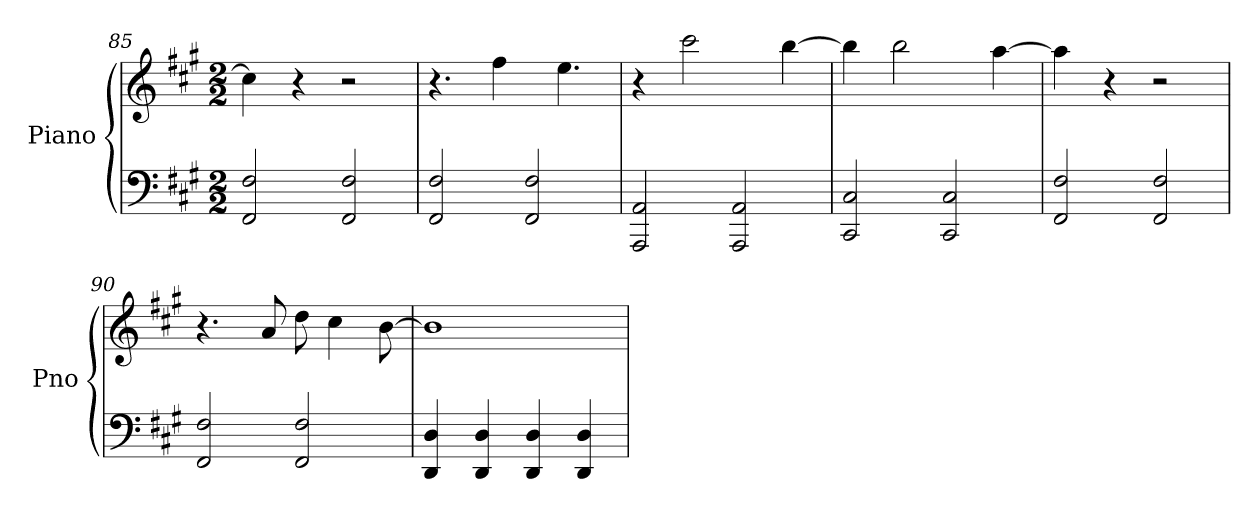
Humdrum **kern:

**kern	**kern
*part1	*part1
*staff2	*staff1
*I"Piano	*
*I'Pno	*
!!LO:LB:g=z
*clefF4	*clefG2
*k[f#c#g#]	*k[f#c#g#]
*M2/2	*M2/2
=85	=85
2FF#/ 2F#/	4cc#\]
.	4r
2FF#/ 2F#/	2r
!!LO:LB:g=z
=86	=86
2FF#/ 2F#/	4.r
.	4ff#\
2FF#/ 2F#/	.
.	4.ee\
=87	=87
2AAA/ 2AA/	4r
.	2ccc#\
2AAA/ 2AA/	.
.	[4bb\
=88	=88
2CC#/ 2C#/	4bb\]
.	2bb\
2CC#/ 2C#/	.
.	[4aa\
=89	=89
2FF#/ 2F#/	4aa\]
.	4r
2FF#/ 2F#/	2r
=90	=90
2FF#/ 2F#/	4.r
.	8a/
2FF#/ 2F#/	8dd\
.	4cc#\
.	[8b\
=91	=91
4DD/ 4D/	1b]
4DD/ 4D/	.
4DD/ 4D/	.
4DD/ 4D/	.
=	=
*-	*-
